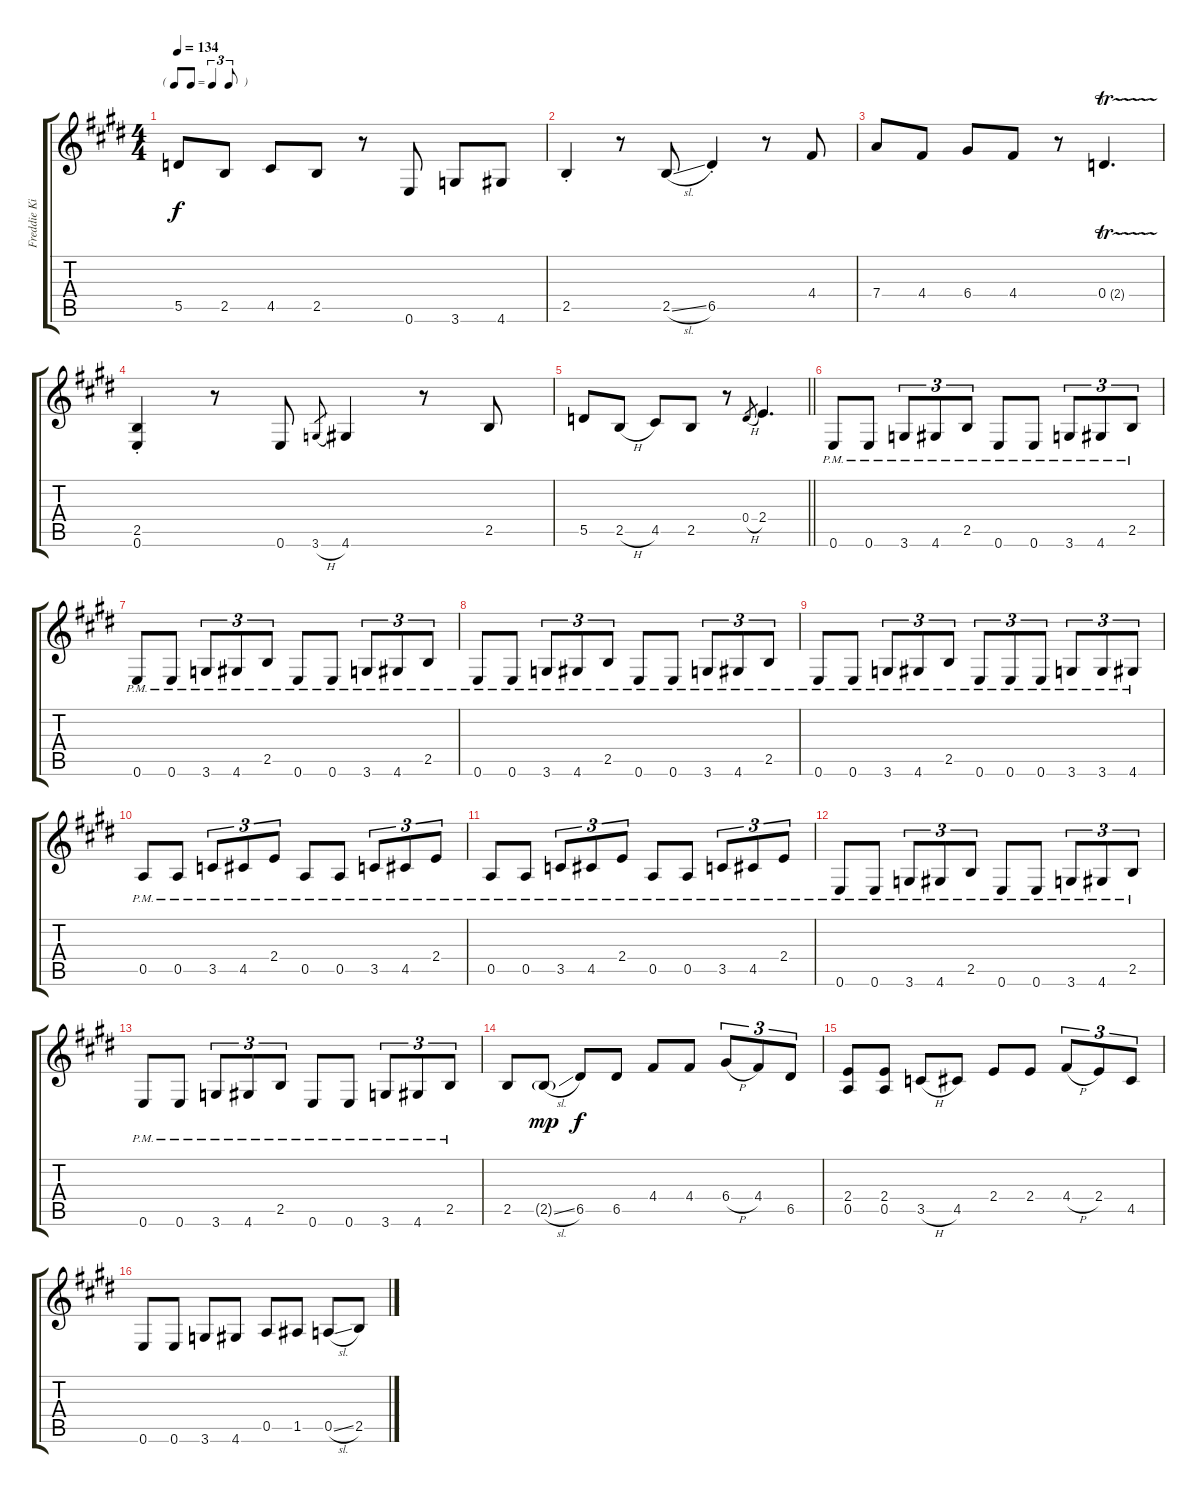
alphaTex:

\track ("Freddie King (Gtr. w/ slight dist.)" "Freddie Ki") {instrument overdrivenguitar}
\staff {score tabs}
\tuning (E4 B3 G3 D3 A2 E2) {hide}
\ts (4 4)
\tf triplet8th
\tempo 134
\clef g2
\ks e
5.5.8{dy f} 2.5.8 4.5.8 2.5.8 r.8 0.6.8 3.6.8 4.6.8 |
\ks c#minor
2.5{st}.4 r.8 2.5{sl}.8 6.5{st}.4 r.8 4.4.8 |
7.4.8 4.4.8 6.4.8 4.4.8 r.8 0.4{tr (2 32)}.4{d} |
(2.5{st} 0.6{st}).4 r.8 0.6.8 3.6{h}.8{gr} 4.6.4 r.8 2.5.8 |
\barLineRight lightlight
\ks e
5.5.8 2.5{h}.8 4.5.8 2.5.8 r.8 0.4{h}.8{gr} 2.4.4{d} |
\section ("" " ")
\ks c#minor
0.6{pm}.8 0.6{pm}.8 3.6{pm}.8{tu (3 2)} 4.6{pm}.8{tu (3 2)} 2.5{pm}.8{tu (3 2)} 0.6{pm}.8 0.6{pm}.8 3.6{pm}.8{tu (3 2)} 4.6{pm}.8{tu (3 2)} 2.5{pm}.8{tu (3 2)} |
0.6{pm}.8 0.6{pm}.8 3.6{pm}.8{tu (3 2)} 4.6{pm}.8{tu (3 2)} 2.5{pm}.8{tu (3 2)} 0.6{pm}.8 0.6{pm}.8 3.6{pm}.8{tu (3 2)} 4.6{pm}.8{tu (3 2)} 2.5{pm}.8{tu (3 2)} |
\ks e
0.6{pm}.8 0.6{pm}.8 3.6{pm}.8{tu (3 2)} 4.6{pm}.8{tu (3 2)} 2.5{pm}.8{tu (3 2)} 0.6{pm}.8 0.6{pm}.8 3.6{pm}.8{tu (3 2)} 4.6{pm}.8{tu (3 2)} 2.5{pm}.8{tu (3 2)} |
\ks c#minor
0.6{pm}.8 0.6{pm}.8 3.6{pm}.8{tu (3 2)} 4.6{pm}.8{tu (3 2)} 2.5{pm}.8{tu (3 2)} 0.6{pm}.8{tu (3 2)} 0.6{pm}.8{tu (3 2)} 0.6{pm}.8{tu (3 2)} 3.6{pm}.8{tu (3 2)} 3.6{pm}.8{tu (3 2)} 4.6{pm}.8{tu (3 2)} |
0.5{pm}.8 0.5{pm}.8 3.5{pm}.8{tu (3 2)} 4.5{pm}.8{tu (3 2)} 2.4{pm}.8{tu (3 2)} 0.5{pm}.8 0.5{pm}.8 3.5{pm}.8{tu (3 2)} 4.5{pm}.8{tu (3 2)} 2.4{pm}.8{tu (3 2)} |
\ks e
0.5{pm}.8 0.5{pm}.8 3.5{pm}.8{tu (3 2)} 4.5{pm}.8{tu (3 2)} 2.4{pm}.8{tu (3 2)} 0.5{pm}.8 0.5{pm}.8 3.5{pm}.8{tu (3 2)} 4.5{pm}.8{tu (3 2)} 2.4{pm}.8{tu (3 2)} |
\ks c#minor
0.6{pm}.8 0.6{pm}.8 3.6{pm}.8{tu (3 2)} 4.6{pm}.8{tu (3 2)} 2.5{pm}.8{tu (3 2)} 0.6{pm}.8 0.6{pm}.8 3.6{pm}.8{tu (3 2)} 4.6{pm}.8{tu (3 2)} 2.5{pm}.8{tu (3 2)} |
0.6{pm}.8 0.6{pm}.8 3.6{pm}.8{tu (3 2)} 4.6{pm}.8{tu (3 2)} 2.5{pm}.8{tu (3 2)} 0.6{pm}.8 0.6{pm}.8 3.6{pm}.8{tu (3 2)} 4.6{pm}.8{tu (3 2)} 2.5{pm}.8{tu (3 2)} |
\ks e
2.5.8 2.5{sl g}.8{dy mp} 6.5.8{dy f} 6.5.8 4.4.8 4.4.8 6.4{h}.8{tu (3 2)} 4.4.8{tu (3 2)} 6.5.8{tu (3 2)} |
\ks c#minor
(2.4 0.5).8 (2.4 0.5).8 3.5{h}.8 4.5.8 2.4.8 2.4.8 4.4{h}.8{tu (3 2)} 2.4.8{tu (3 2)} 4.5.8{tu (3 2)} |
0.6.8 0.6.8 3.6.8 4.6.8 0.5.8 1.5.8 0.5{sl}.8 2.5.8
